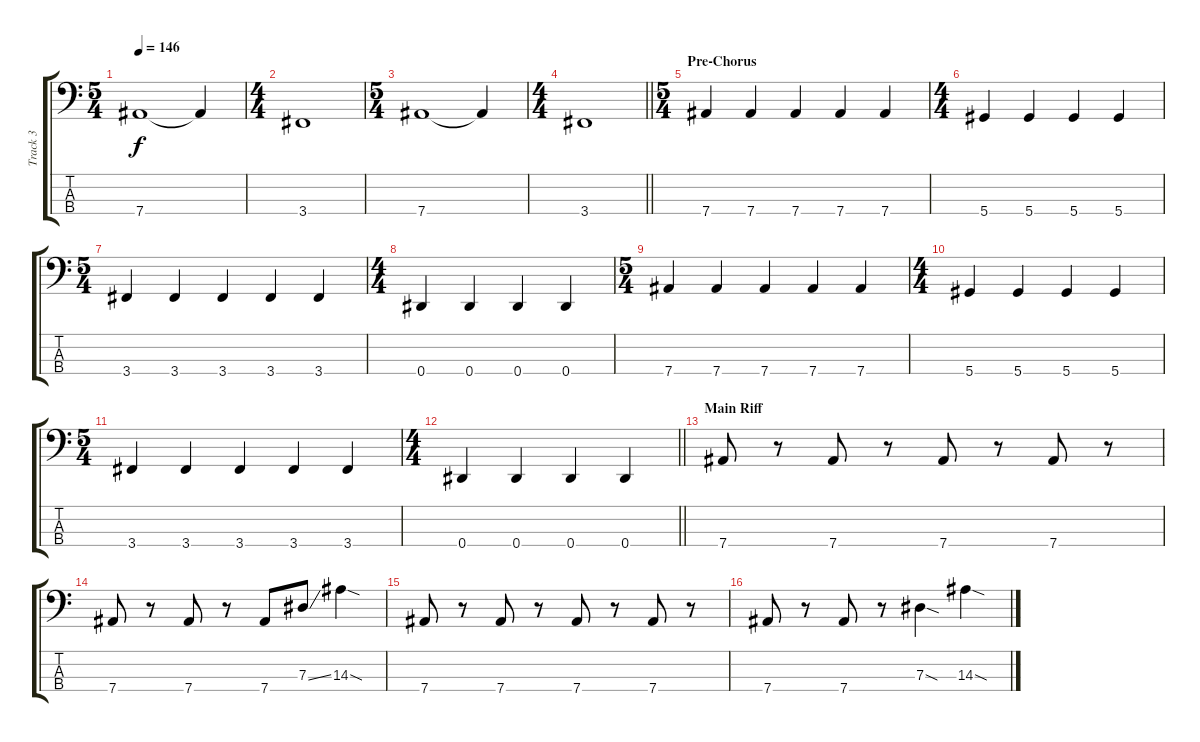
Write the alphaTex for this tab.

\track ("Track 3" "Track 3") {instrument electricbassfinger}
\staff {score tabs}
\tuning (Gb2 Db2 Ab1 Eb1) {hide}
\ts (5 4)
\tempo 146
\clef f4
\ks c
7.4.1{dy f} 7.4{t}.4 |
\ts (4 4)
3.4.1 |
\ts (5 4)
7.4.1 7.4{t}.4 |
\ts (4 4)
\barLineRight lightlight
3.4.1 |
\ts (5 4)
\section ("" "Pre-Chorus")
7.4.4 7.4.4 7.4.4 7.4.4 7.4.4 |
\ts (4 4)
5.4.4 5.4.4 5.4.4 5.4.4 |
\ts (5 4)
3.4.4 3.4.4 3.4.4 3.4.4 3.4.4 |
\ts (4 4)
0.4.4 0.4.4 0.4.4 0.4.4 |
\ts (5 4)
7.4.4 7.4.4 7.4.4 7.4.4 7.4.4 |
\ts (4 4)
5.4.4 5.4.4 5.4.4 5.4.4 |
\ts (5 4)
3.4.4 3.4.4 3.4.4 3.4.4 3.4.4 |
\ts (4 4)
\barLineRight lightlight
0.4.4 0.4.4 0.4.4 0.4.4 |
\section ("" "Main Riff")
7.4.8 r.8 7.4.8 r.8 7.4.8 r.8 7.4.8 r.8 |
7.4.8 r.8 7.4.8 r.8 7.4.8 7.3{ss}.8 14.3{sod}.4 |
7.4.8 r.8 7.4.8 r.8 7.4.8 r.8 7.4.8 r.8 |
7.4.8 r.8 7.4.8 r.8 7.3{sod}.4 14.3{sod}.4
